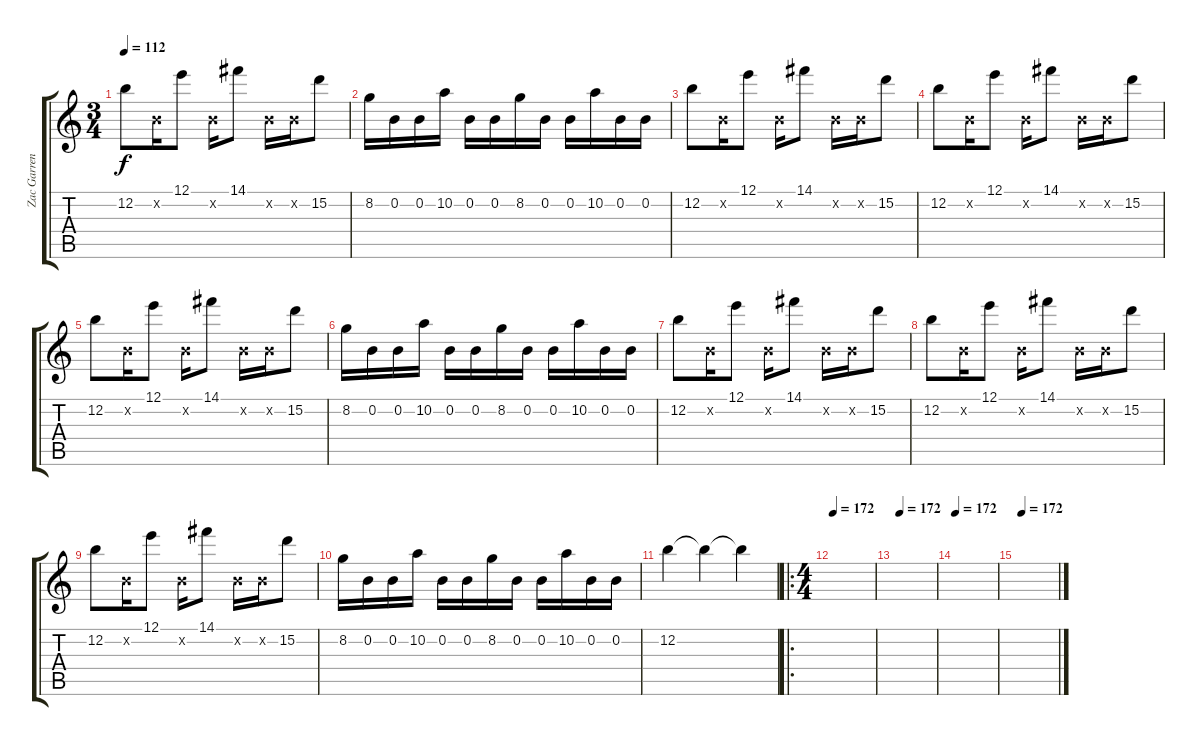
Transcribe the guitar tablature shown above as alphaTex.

\track ("Zac Garren (Intro)" "Zac Garren") {instrument electricguitarclean}
\staff {score tabs}
\tuning (E4 B3 G3 D3 A2 D2) {hide}
\ts (3 4)
\tempo 112
\clef g2
\ks c
12.2.8{dy f} 0.2{x}.16 12.1.8 0.2{x}.16 14.1.8 0.2{x}.16 0.2{x}.16 15.2.8 |
8.2.16 0.2.16 0.2.16 10.2.16 0.2.16 0.2.16 8.2.16 0.2.16 0.2.16 10.2.16 0.2.16 0.2.16 |
12.2.8 0.2{x}.16 12.1.8 0.2{x}.16 14.1.8 0.2{x}.16 0.2{x}.16 15.2.8 |
12.2.8 0.2{x}.16 12.1.8 0.2{x}.16 14.1.8 0.2{x}.16 0.2{x}.16 15.2.8 |
12.2.8 0.2{x}.16 12.1.8 0.2{x}.16 14.1.8 0.2{x}.16 0.2{x}.16 15.2.8 |
8.2.16 0.2.16 0.2.16 10.2.16 0.2.16 0.2.16 8.2.16 0.2.16 0.2.16 10.2.16 0.2.16 0.2.16 |
12.2.8 0.2{x}.16 12.1.8 0.2{x}.16 14.1.8 0.2{x}.16 0.2{x}.16 15.2.8 |
12.2.8 0.2{x}.16 12.1.8 0.2{x}.16 14.1.8 0.2{x}.16 0.2{x}.16 15.2.8 |
12.2.8 0.2{x}.16 12.1.8 0.2{x}.16 14.1.8 0.2{x}.16 0.2{x}.16 15.2.8 |
8.2.16 0.2.16 0.2.16 10.2.16 0.2.16 0.2.16 8.2.16 0.2.16 0.2.16 10.2.16 0.2.16 0.2.16 |
12.2.4 12.2{t}.4 12.2{t}.4 |
\ro
\ts (4 4)
\tempo 172
|
\tempo (172 0.125)
|
\tempo 172
|
\tempo (172 0.125)
